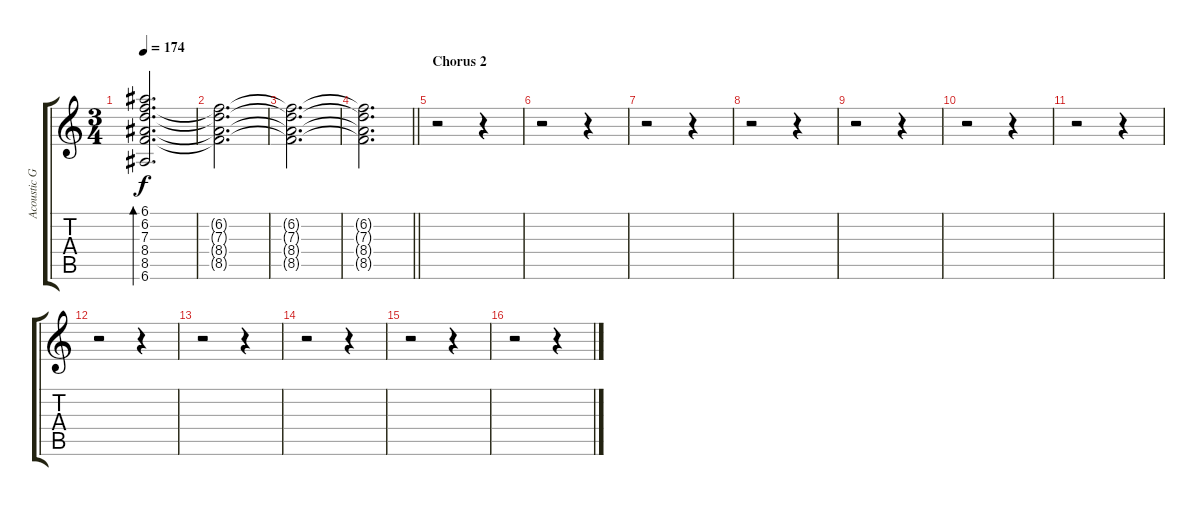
\track ("Acoustic Guitar (Rudolf/Matthias)" "Acoustic G") {instrument acousticguitarsteel}
\staff {score tabs}
\tuning (E4 B3 G3 D3 A2 E2) {hide}
\ts (3 4)
\tempo 174
\clef g2
\ks c
(6.1 6.2 7.3 8.4 8.5 6.6).2{d bd 240 dy f} |
(6.2{t} 7.3{t} 8.4{t} 8.5{t}).2{d} |
(6.2{t} 7.3{t} 8.4{t} 8.5{t}).2{d} |
\barLineRight lightlight
(6.2{t} 7.3{t} 8.4{t} 8.5{t}).2{d} |
\section ("" "Chorus 2")
r.2 r.4 |
r.2 r.4 |
r.2 r.4 |
r.2 r.4 |
r.2 r.4 |
r.2 r.4 |
r.2 r.4 |
r.2 r.4 |
r.2 r.4 |
r.2 r.4 |
r.2 r.4 |
r.2 r.4
